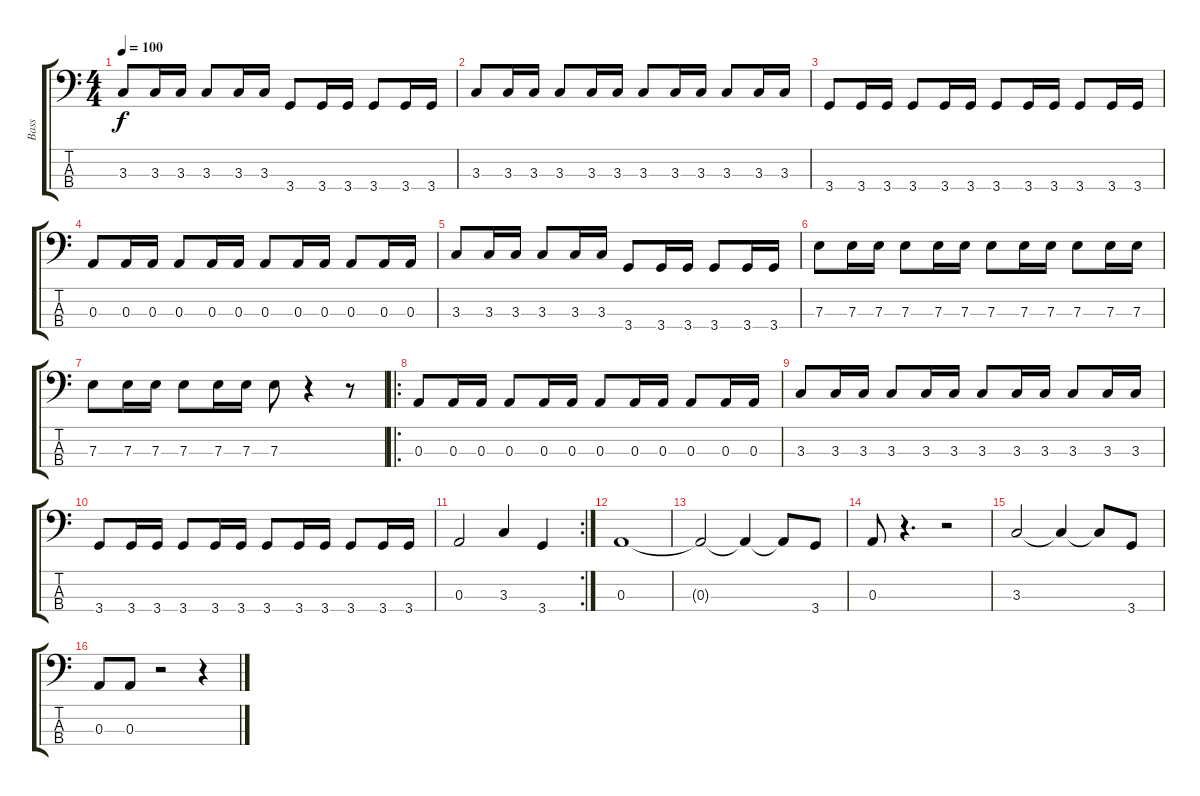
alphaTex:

\track ("Bass" "Bass") {instrument electricbassfinger}
\staff {score tabs}
\tuning (G2 D2 A1 E1) {hide}
\ts (4 4)
\tempo 100
\clef f4
\ks c
3.3.8{dy f} 3.3.16 3.3.16 3.3.8 3.3.16 3.3.16 3.4.8 3.4.16 3.4.16 3.4.8 3.4.16 3.4.16 |
3.3.8 3.3.16 3.3.16 3.3.8 3.3.16 3.3.16 3.3.8 3.3.16 3.3.16 3.3.8 3.3.16 3.3.16 |
3.4.8 3.4.16 3.4.16 3.4.8 3.4.16 3.4.16 3.4.8 3.4.16 3.4.16 3.4.8 3.4.16 3.4.16 |
0.3.8 0.3.16 0.3.16 0.3.8 0.3.16 0.3.16 0.3.8 0.3.16 0.3.16 0.3.8 0.3.16 0.3.16 |
3.3.8 3.3.16 3.3.16 3.3.8 3.3.16 3.3.16 3.4.8 3.4.16 3.4.16 3.4.8 3.4.16 3.4.16 |
7.3.8 7.3.16 7.3.16 7.3.8 7.3.16 7.3.16 7.3.8 7.3.16 7.3.16 7.3.8 7.3.16 7.3.16 |
7.3.8 7.3.16 7.3.16 7.3.8 7.3.16 7.3.16 7.3.8 r.4 r.8 |
\ro
0.3.8 0.3.16 0.3.16 0.3.8 0.3.16 0.3.16 0.3.8 0.3.16 0.3.16 0.3.8 0.3.16 0.3.16 |
3.3.8 3.3.16 3.3.16 3.3.8 3.3.16 3.3.16 3.3.8 3.3.16 3.3.16 3.3.8 3.3.16 3.3.16 |
3.4.8 3.4.16 3.4.16 3.4.8 3.4.16 3.4.16 3.4.8 3.4.16 3.4.16 3.4.8 3.4.16 3.4.16 |
\rc 2
0.3.2 3.3.4 3.4.4 |
0.3.1 |
0.3{t}.2 0.3{t}.4 0.3{t}.8 3.4.8 |
0.3.8 r.4{d} r.2 |
3.3.2 3.3{t}.4 3.3{t}.8 3.4.8 |
0.3.8 0.3.8 r.2 r.4
